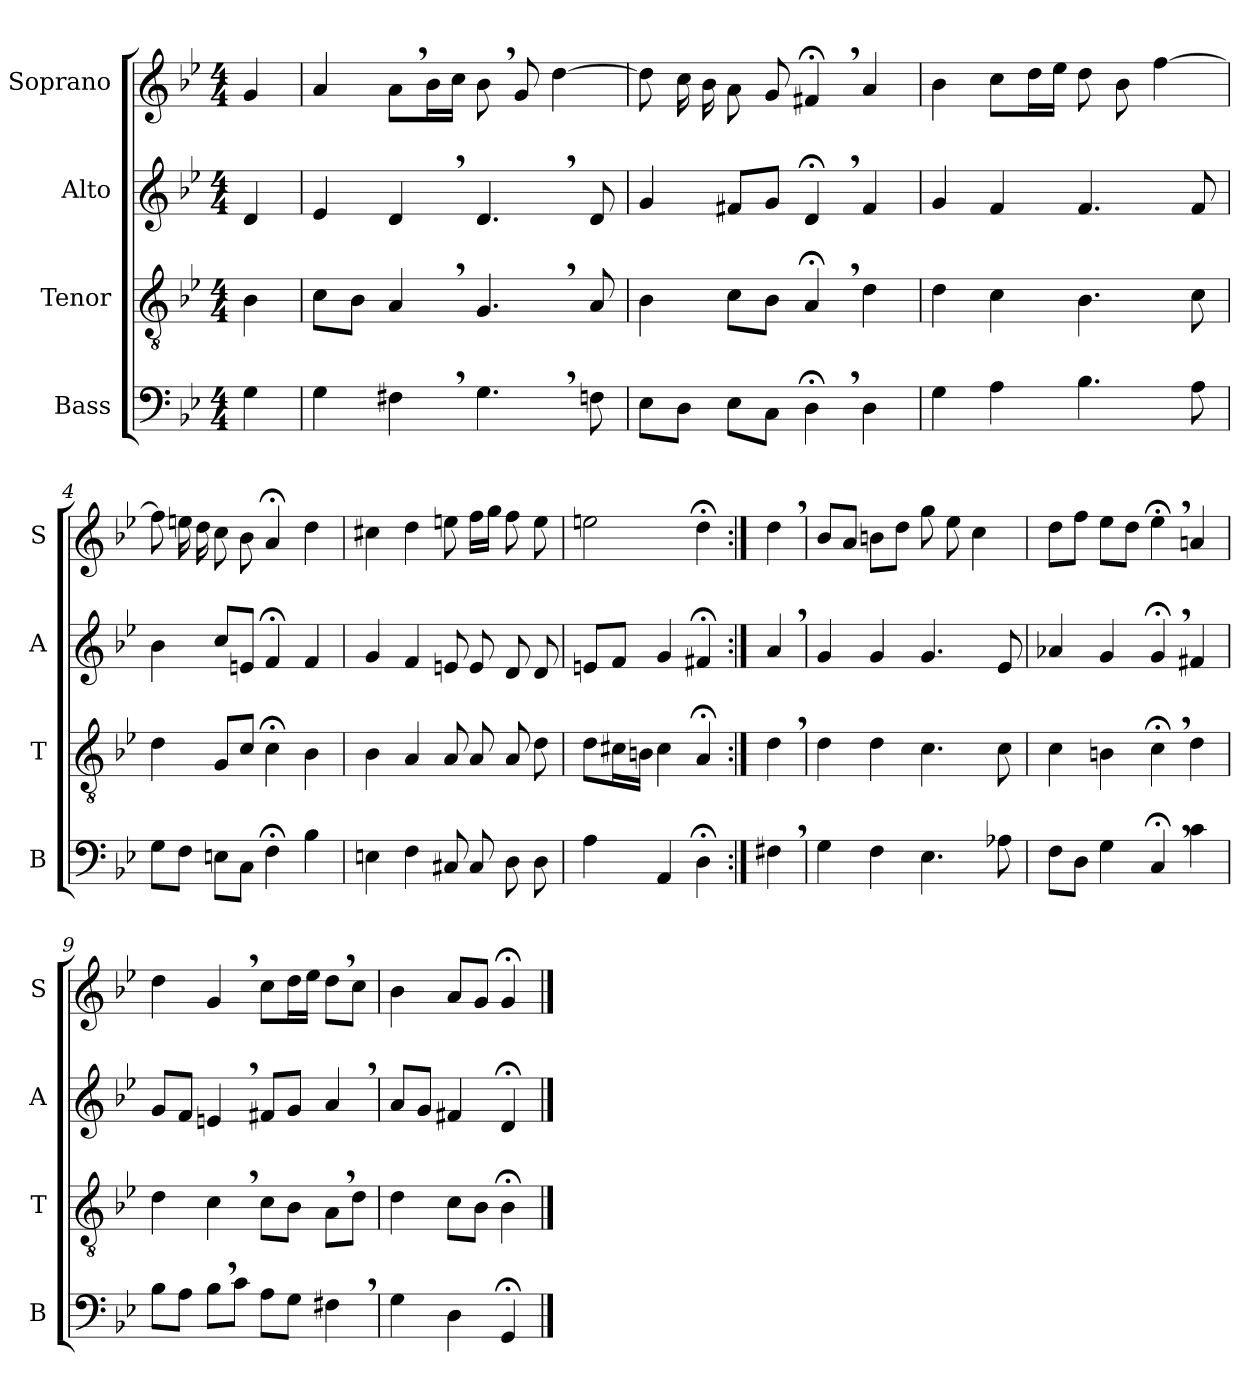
**kern	**kern	**kern	**kern
*part4	*part3	*part2	*part1
*staff4	*staff3	*staff2	*staff1
*I"Bass	*I"Tenor	*I"Alto	*I"Soprano
*I'B	*I'T	*I'A	*I'S
*clefF4	*clefGv2	*clefG2	*clefG2
*k[b-e-]	*k[b-e-]	*k[b-e-]	*k[b-e-]
*M4/4	*M4/4	*M4/4	*M4/4
=	=	=	=
4G\	4B-\	4d/	4g/
=1	=1	=1	=1
4G\	8c\L	4e-/	4a/
.	8B-\J	.	.
4F#X,\	4A,/	4d,/	8a,\L
.	.	.	16b-\L
.	.	.	16cc\JJ
4.G,\	4.G,/	4.d,/	8b-,\
.	.	.	8g/
.	.	.	[4dd\
8Fn\	8A/	8d/	.
=2	=2	=2	=2
8E-\L	4B-\	4g/	8dd\]
8D\J	.	.	16cc\
.	.	.	16b-\
8E-\L	8c\L	8f#X/L	8a\
8C\J	8B-\J	8g/J	8g/
4D;<,\	4A;<,/	4d;<,/	4f#X;<,/
4D\	4d\	4f#/	4a/
=3	=3	=3	=3
4G\	4d\	4g/	4b-\
4A\	4c\	4f/	8cc\L
.	.	.	16dd\L
.	.	.	16ee-\JJ
4.B-\	4.B-\	4.f/	8dd\
.	.	.	8b-\
.	.	.	[4ff\
8A\	8c\	8f/	.
=4	=4	=4	=4
8G\L	4d\	4b-\	8ff\]
8F\J	.	.	16een\
.	.	.	16dd\
8En\L	8G/L	8cc/L	8cc\
8C\J	8c/J	8en/J	8b-\
4F;<\	4c;<\	4f;</	4a;</
4B-\	4B-\	4f/	4dd\
=5	=5	=5	=5
4En\	4B-\	4g/	4cc#X\
4F\	4A/	4f/	4dd\
8C#X/	8A/	8en/	8een\
8C#/	8A/	8e/	16ff\LL
.	.	.	16gg\JJ
8D\	8A/	8d/	8ff\
8D\	8d\	8d/	8ee\
=6	=6	=6	=6
4A\	8d\L	8en/L	2een\
.	16c#X\L	8f/J	.
.	16Bn\JJ	.	.
4AA/	4c#\	4g/	.
4D;<\	4A;</	4f#X;</	4dd;<\
=6b:|!	=6b:|!	=6b:|!	=6b:|!
4F#X,\	4d,\	4a,/	4dd,\
=7	=7	=7	=7
4G\	4d\	4g/	8b-/L
.	.	.	8a/J
4F\	4d\	4g/	8bn\L
.	.	.	8dd\J
4.E-\	4.c\	4.g/	8gg\
.	.	.	8ee-\
.	.	.	4cc\
8A-X\	8c\	8e-/	.
=8	=8	=8	=8
8F\L	4c\	4a-X/	8dd\L
8D\J	.	.	8ff\J
4G\	4Bn\	4g/	8ee-\L
.	.	.	8dd\J
4C;<,/	4c;<,\	4g;<,/	4ee-;<,\
4c\	4d\	4f#X/	4an/
=9	=9	=9	=9
8B-\L	4d\	8g/L	4dd\
8A\J	.	8f/J	.
8B-,\L	4c,\	4en,/	4g,/
8c\J	.	.	.
8A\L	8c\L	8f#X/L	8cc\L
8G\J	8B-\J	8g/J	16dd\L
.	.	.	16ee-\JJ
4F#X,\	8A,\L	4a,/	8dd,\L
.	8d\J	.	8cc\J
=10	=10	=10	=10
4G\	4d\	8a/L	4b-\
.	.	8g/J	.
4D\	8c\L	4f#X/	8a/L
.	8B-\J	.	8g/J
4GG;</	4B-;<\	4d;</	4g;</
==	==	==	==
*-	*-	*-	*-
